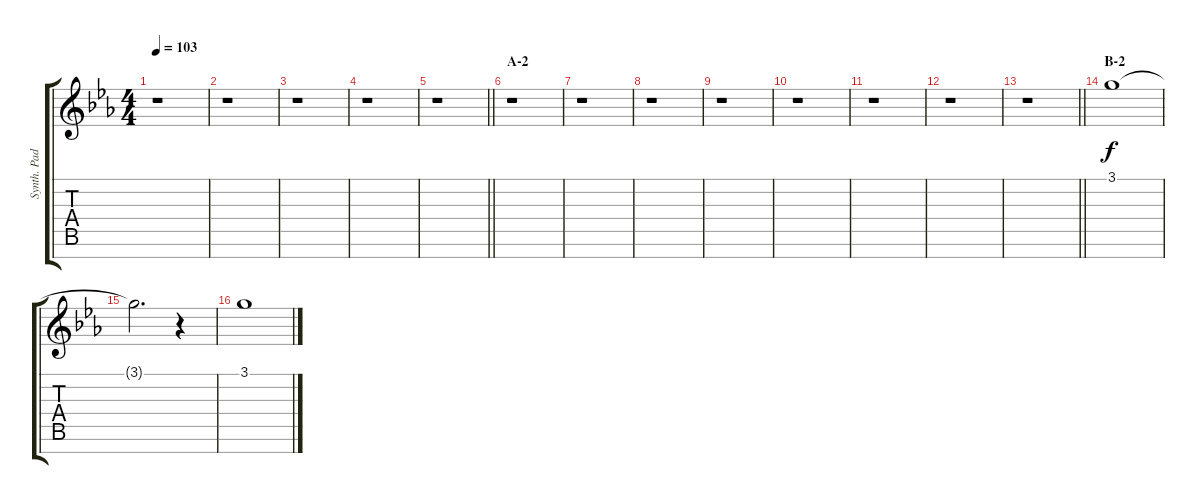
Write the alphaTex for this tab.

\track ("Synth. Pad II" "Synth. Pad") {instrument fx5brightness}
\staff {score tabs}
\tuning (E5 B4 G4 D4 A3 E3 B2) {hide}
\ts (4 4)
\tempo 103
\clef g2
\ks eb
r.1{dy f} |
r.1 |
r.1 |
r.1 |
\barLineRight lightlight
r.1 |
\section ("" "A-2")
r.1 |
r.1 |
r.1 |
r.1 |
r.1 |
r.1 |
r.1 |
\barLineRight lightlight
r.1 |
\section ("" "B-2")
3.1.1 |
3.1{t}.2{d} r.4 |
3.1.1
